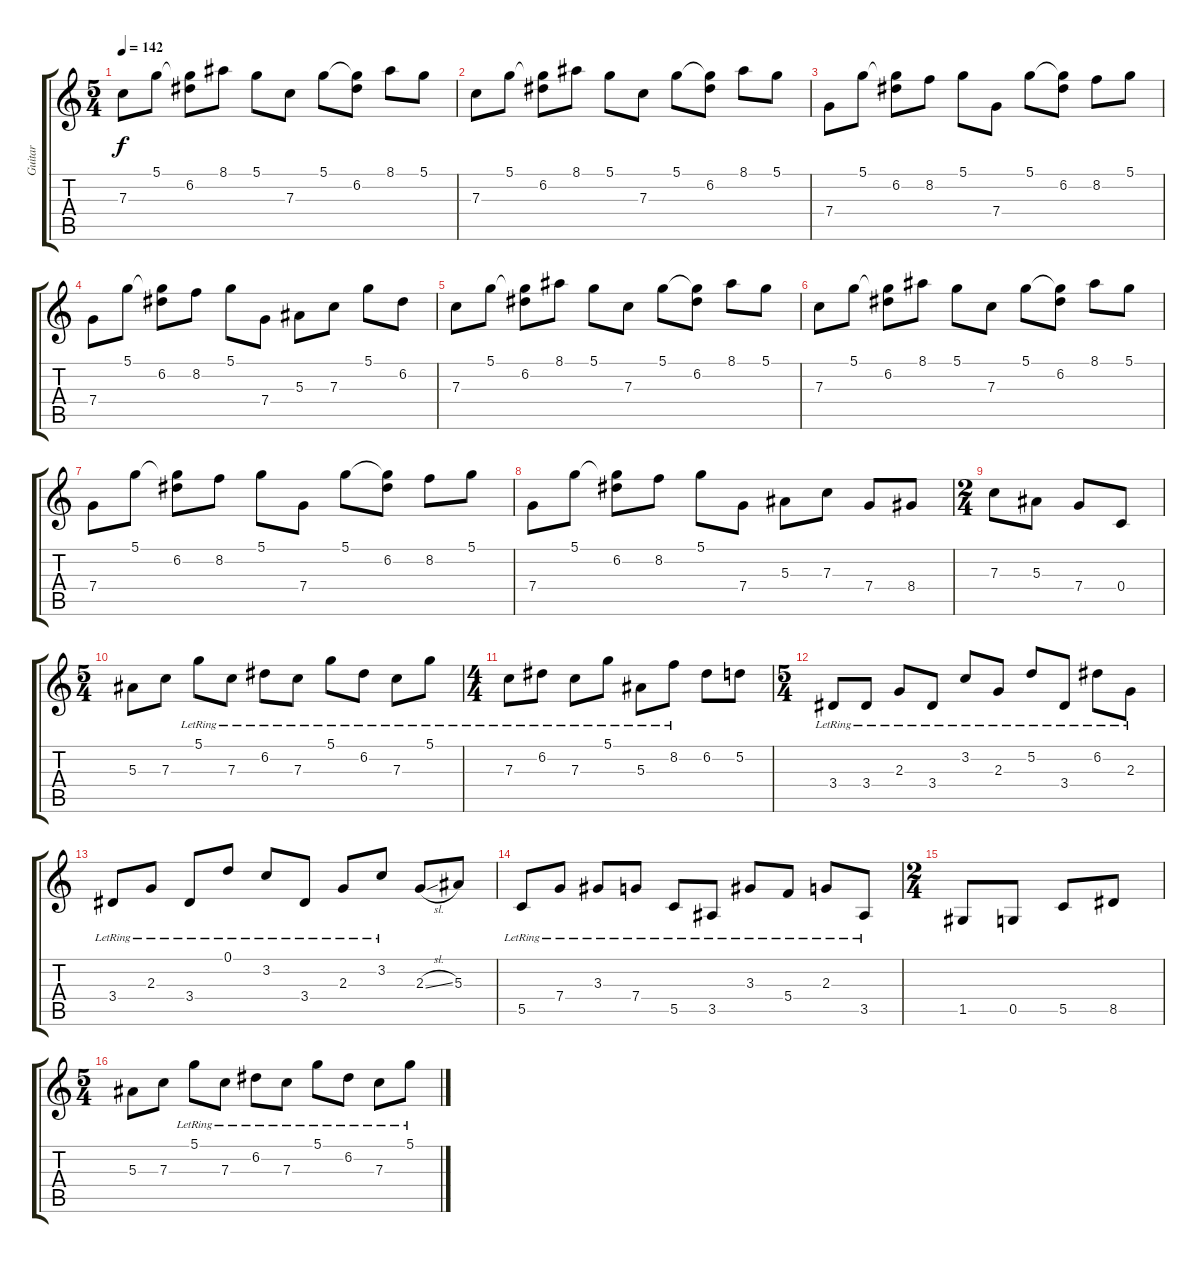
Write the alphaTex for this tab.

\track ("Guitar" "Guitar") {instrument acousticguitarsteel}
\staff {score tabs}
\tuning (D4 A3 F3 C3 G2 C2) {hide}
\ts (5 4)
\tempo 142
\clef g2
\ks c
7.3.8{dy f} 5.1.8 (5.1{t} 6.2).8 8.1.8 5.1.8 7.3.8 5.1.8 (5.1{t} 6.2).8 8.1.8 5.1.8 |
7.3.8 5.1.8 (5.1{t} 6.2).8 8.1.8 5.1.8 7.3.8 5.1.8 (5.1{t} 6.2).8 8.1.8 5.1.8 |
7.4.8 5.1.8 (5.1{t} 6.2).8 8.2.8 5.1.8 7.4.8 5.1.8 (5.1{t} 6.2).8 8.2.8 5.1.8 |
7.4.8 5.1.8 (5.1{t} 6.2).8 8.2.8 5.1.8 7.4.8 5.3.8 7.3.8 5.1.8 6.2.8 |
7.3.8 5.1.8 (5.1{t} 6.2).8 8.1.8 5.1.8 7.3.8 5.1.8 (5.1{t} 6.2).8 8.1.8 5.1.8 |
7.3.8 5.1.8 (5.1{t} 6.2).8 8.1.8 5.1.8 7.3.8 5.1.8 (5.1{t} 6.2).8 8.1.8 5.1.8 |
7.4.8 5.1.8 (5.1{t} 6.2).8 8.2.8 5.1.8 7.4.8 5.1.8 (5.1{t} 6.2).8 8.2.8 5.1.8 |
7.4.8 5.1.8 (5.1{t} 6.2).8 8.2.8 5.1.8 7.4.8 5.3.8 7.3.8 7.4.8 8.4.8 |
\ts (2 4)
7.3.8 5.3.8 7.4.8 0.4.8 |
\ts (5 4)
5.3.8 7.3.8 5.1{lr}.8 7.3{lr}.8 6.2{lr}.8 7.3{lr}.8 5.1{lr}.8 6.2{lr}.8 7.3{lr}.8 5.1{lr}.8 |
\ts (4 4)
7.3{lr}.8 6.2{lr}.8 7.3{lr}.8 5.1{lr}.8 5.3{lr}.8 8.2{lr}.8 6.2.8 5.2.8 |
\ts (5 4)
3.4{lr}.8 3.4{lr}.8 2.3{lr}.8 3.4{lr}.8 3.2{lr}.8 2.3{lr}.8 5.2{lr}.8 3.4{lr}.8 6.2{lr}.8 2.3{lr}.8 |
3.4{lr}.8 2.3{lr}.8 3.4{lr}.8 0.1{lr}.8 3.2{lr}.8 3.4{lr}.8 2.3{lr}.8 3.2{lr}.8 2.3{sl}.8 5.3.8 |
5.5{lr}.8 7.4{lr}.8 3.3{lr}.8 7.4{lr}.8 5.5{lr}.8 3.5{lr}.8 3.3{lr}.8 5.4{lr}.8 2.3{lr}.8 3.5{lr}.8 |
\ts (2 4)
1.5.8 0.5.8 5.5.8 8.5.8 |
\ts (5 4)
5.3.8 7.3.8 5.1{lr}.8 7.3{lr}.8 6.2{lr}.8 7.3{lr}.8 5.1{lr}.8 6.2{lr}.8 7.3{lr}.8 5.1{lr}.8
